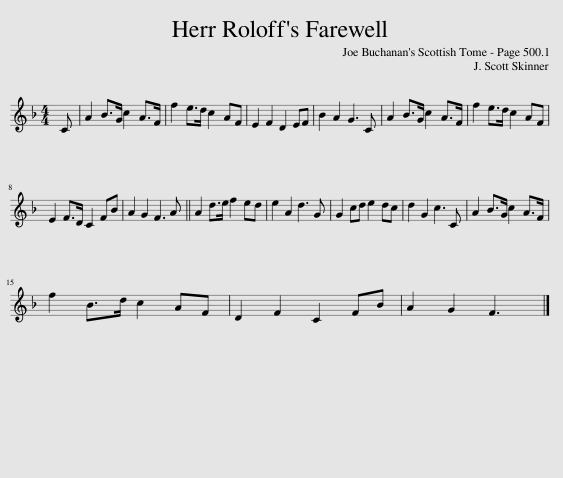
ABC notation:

X:1
L:1/8
M:4/4
I:linebreak $
K:F
V:1 treble
V:1
 C | A2 B>G c2 A>F | f2 e>d c2 AF | E2 F2 D2 EF | B2 A2 G3 C | %5
 A2 B>G c2 A>F | f2 e>d c2 AF |$ E2 F>D C2 FB | A2 G2 F3 A || A2 d>e f2 ed | %10
 e2 A2 d3 G | G2 cd e2 dc | d2 G2 c3 C | A2 B>G c2 A>F |$ f2 B>d c2 AF | %15
 D2 F2 C2 FB | A2 G2 F3 |] %17
